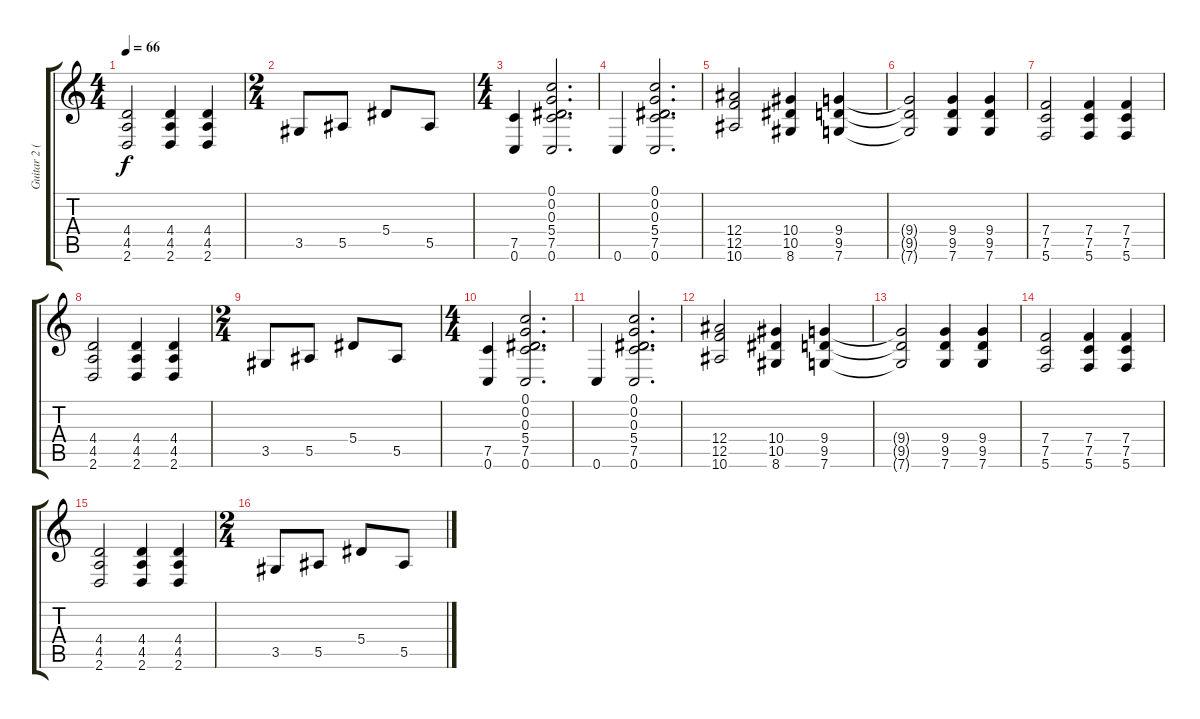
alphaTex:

\track ("Guitar 2 (Distortion)" "Guitar 2 (") {instrument distortionguitar}
\staff {score tabs}
\tuning (C4 G3 Eb3 Bb2 F2 C2) {hide}
\ts (4 4)
\tempo 66
\clef g2
\ks c
(4.4 4.5 2.6).2{dy f} (4.4 4.5 2.6).4 (4.4 4.5 2.6).4 |
\ts (2 4)
3.5.8 5.5.8 5.4.8 5.5.8 |
\ts (4 4)
(7.5 0.6).4 (0.1 0.2 0.3 5.4 7.5 0.6).2{d} |
0.6.4 (0.1 0.2 0.3 5.4 7.5 0.6).2{d} |
(12.4 12.5 10.6).2 (10.4 10.5 8.6).4 (9.4 9.5 7.6).4 |
(9.4{t} 9.5{t} 7.6{t}).2 (9.4 9.5 7.6).4 (9.4 9.5 7.6).4 |
(7.4 7.5 5.6).2 (7.4 7.5 5.6).4 (7.4 7.5 5.6).4 |
(4.4 4.5 2.6).2 (4.4 4.5 2.6).4 (4.4 4.5 2.6).4 |
\ts (2 4)
3.5.8 5.5.8 5.4.8 5.5.8 |
\ts (4 4)
(7.5 0.6).4 (0.1 0.2 0.3 5.4 7.5 0.6).2{d} |
0.6.4 (0.1 0.2 0.3 5.4 7.5 0.6).2{d} |
(12.4 12.5 10.6).2 (10.4 10.5 8.6).4 (9.4 9.5 7.6).4 |
(9.4{t} 9.5{t} 7.6{t}).2 (9.4 9.5 7.6).4 (9.4 9.5 7.6).4 |
(7.4 7.5 5.6).2 (7.4 7.5 5.6).4 (7.4 7.5 5.6).4 |
(4.4 4.5 2.6).2 (4.4 4.5 2.6).4 (4.4 4.5 2.6).4 |
\ts (2 4)
3.5.8 5.5.8 5.4.8 5.5.8
